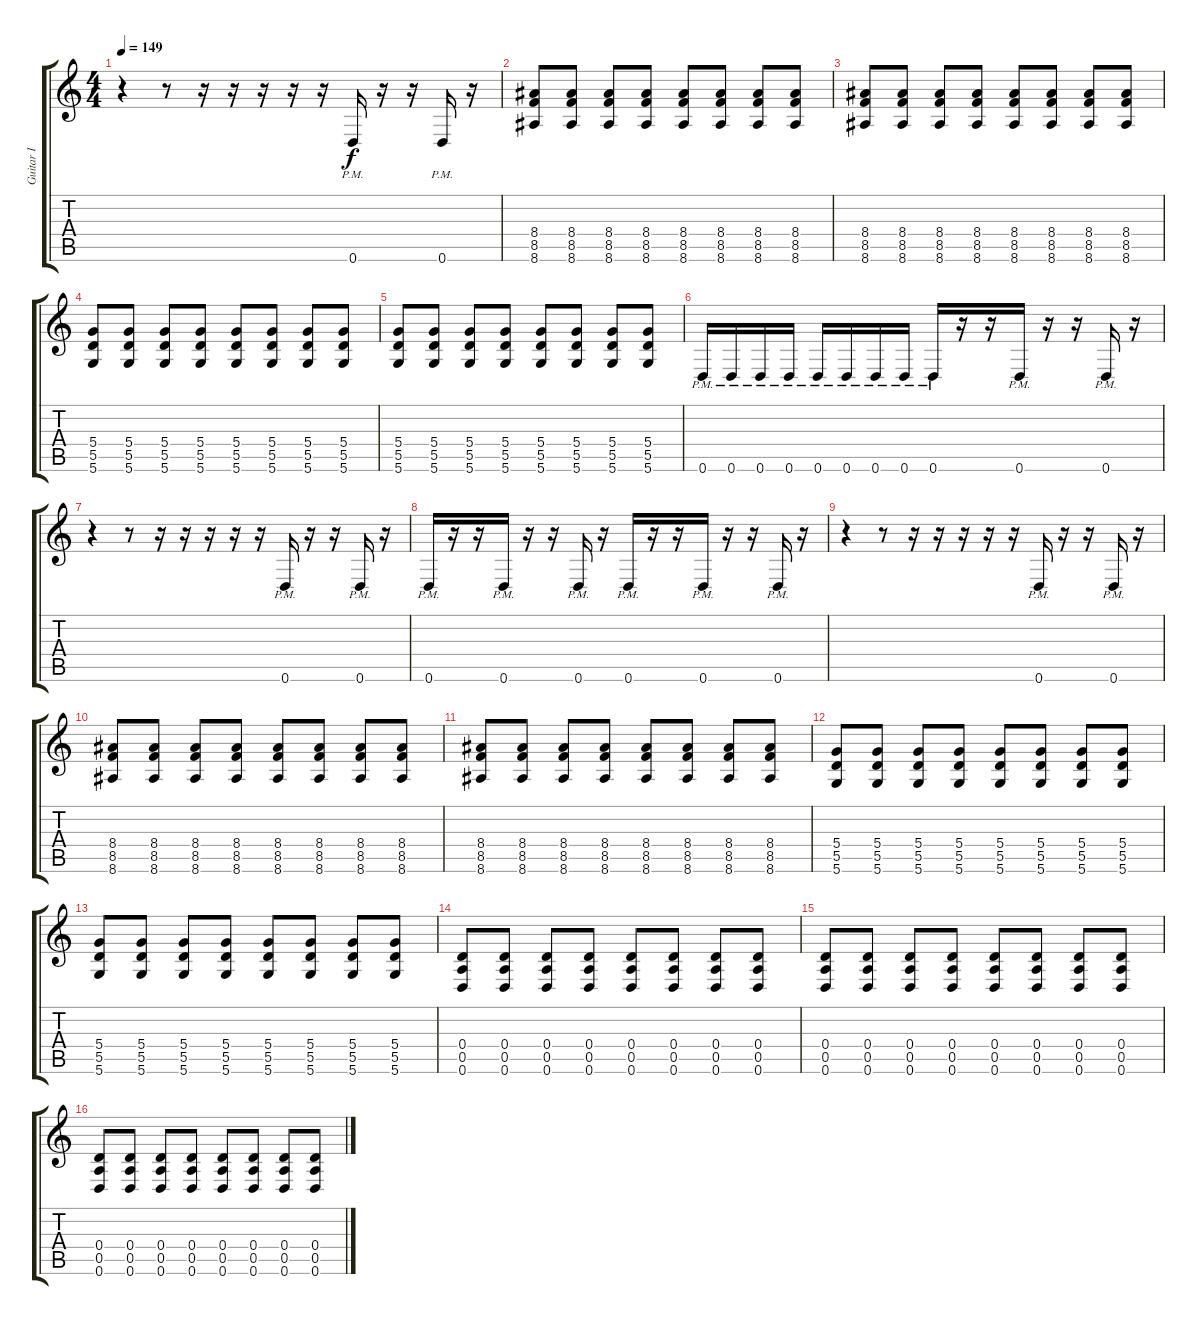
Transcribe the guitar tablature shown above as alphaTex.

\track ("Guitar I" "Guitar I") {instrument overdrivenguitar}
\staff {score tabs}
\tuning (E4 B3 G3 D3 A2 D2) {hide}
\ts (4 4)
\tempo 149
\clef g2
\ks c
r.4{dy f} r.8 r.16 r.16 r.16 r.16 r.16 0.6{pm}.16 r.16 r.16 0.6{pm}.16 r.16 |
(8.4 8.5 8.6).8 (8.4 8.5 8.6).8 (8.4 8.5 8.6).8 (8.4 8.5 8.6).8 (8.4 8.5 8.6).8 (8.4 8.5 8.6).8 (8.4 8.5 8.6).8 (8.4 8.5 8.6).8 |
(8.4 8.5 8.6).8 (8.4 8.5 8.6).8 (8.4 8.5 8.6).8 (8.4 8.5 8.6).8 (8.4 8.5 8.6).8 (8.4 8.5 8.6).8 (8.4 8.5 8.6).8 (8.4 8.5 8.6).8 |
(5.4 5.5 5.6).8 (5.4 5.5 5.6).8 (5.4 5.5 5.6).8 (5.4 5.5 5.6).8 (5.4 5.5 5.6).8 (5.4 5.5 5.6).8 (5.4 5.5 5.6).8 (5.4 5.5 5.6).8 |
(5.4 5.5 5.6).8 (5.4 5.5 5.6).8 (5.4 5.5 5.6).8 (5.4 5.5 5.6).8 (5.4 5.5 5.6).8 (5.4 5.5 5.6).8 (5.4 5.5 5.6).8 (5.4 5.5 5.6).8 |
0.6{pm}.16 0.6{pm}.16 0.6{pm}.16 0.6{pm}.16 0.6{pm}.16 0.6{pm}.16 0.6{pm}.16 0.6{pm}.16 0.6{pm}.16 r.16 r.16 0.6{pm}.16 r.16 r.16 0.6{pm}.16 r.16 |
r.4 r.8 r.16 r.16 r.16 r.16 r.16 0.6{pm}.16 r.16 r.16 0.6{pm}.16 r.16 |
0.6{pm}.16 r.16 r.16 0.6{pm}.16 r.16 r.16 0.6{pm}.16 r.16 0.6{pm}.16 r.16 r.16 0.6{pm}.16 r.16 r.16 0.6{pm}.16 r.16 |
r.4 r.8 r.16 r.16 r.16 r.16 r.16 0.6{pm}.16 r.16 r.16 0.6{pm}.16 r.16 |
(8.4 8.5 8.6).8 (8.4 8.5 8.6).8 (8.4 8.5 8.6).8 (8.4 8.5 8.6).8 (8.4 8.5 8.6).8 (8.4 8.5 8.6).8 (8.4 8.5 8.6).8 (8.4 8.5 8.6).8 |
(8.4 8.5 8.6).8 (8.4 8.5 8.6).8 (8.4 8.5 8.6).8 (8.4 8.5 8.6).8 (8.4 8.5 8.6).8 (8.4 8.5 8.6).8 (8.4 8.5 8.6).8 (8.4 8.5 8.6).8 |
(5.4 5.5 5.6).8 (5.4 5.5 5.6).8 (5.4 5.5 5.6).8 (5.4 5.5 5.6).8 (5.4 5.5 5.6).8 (5.4 5.5 5.6).8 (5.4 5.5 5.6).8 (5.4 5.5 5.6).8 |
(5.4 5.5 5.6).8 (5.4 5.5 5.6).8 (5.4 5.5 5.6).8 (5.4 5.5 5.6).8 (5.4 5.5 5.6).8 (5.4 5.5 5.6).8 (5.4 5.5 5.6).8 (5.4 5.5 5.6).8 |
(0.4 0.5 0.6).8 (0.4 0.5 0.6).8 (0.4 0.5 0.6).8 (0.4 0.5 0.6).8 (0.4 0.5 0.6).8 (0.4 0.5 0.6).8 (0.4 0.5 0.6).8 (0.4 0.5 0.6).8 |
(0.4 0.5 0.6).8 (0.4 0.5 0.6).8 (0.4 0.5 0.6).8 (0.4 0.5 0.6).8 (0.4 0.5 0.6).8 (0.4 0.5 0.6).8 (0.4 0.5 0.6).8 (0.4 0.5 0.6).8 |
(0.4 0.5 0.6).8 (0.4 0.5 0.6).8 (0.4 0.5 0.6).8 (0.4 0.5 0.6).8 (0.4 0.5 0.6).8 (0.4 0.5 0.6).8 (0.4 0.5 0.6).8 (0.4 0.5 0.6).8
